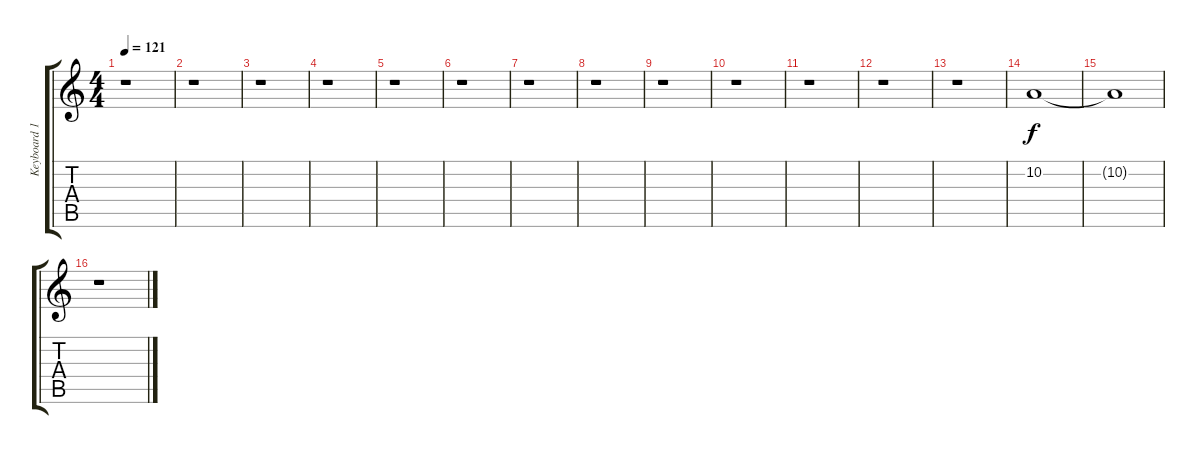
\track ("Keyboard 1" "Keyboard 1") {instrument drawbarorgan}
\staff {score tabs}
\tuning (E4 B3 G3 D3 A2 E2) {hide}
\ts (4 4)
\tempo 121
\clef g2
\ks c
r.1{dy f} |
r.1 |
r.1 |
r.1 |
r.1 |
r.1 |
r.1 |
r.1 |
r.1 |
r.1 |
r.1 |
r.1 |
r.1 |
10.2.1{volume 0 instrument drawbarorgan} |
10.2{t}.1 |
r.1
